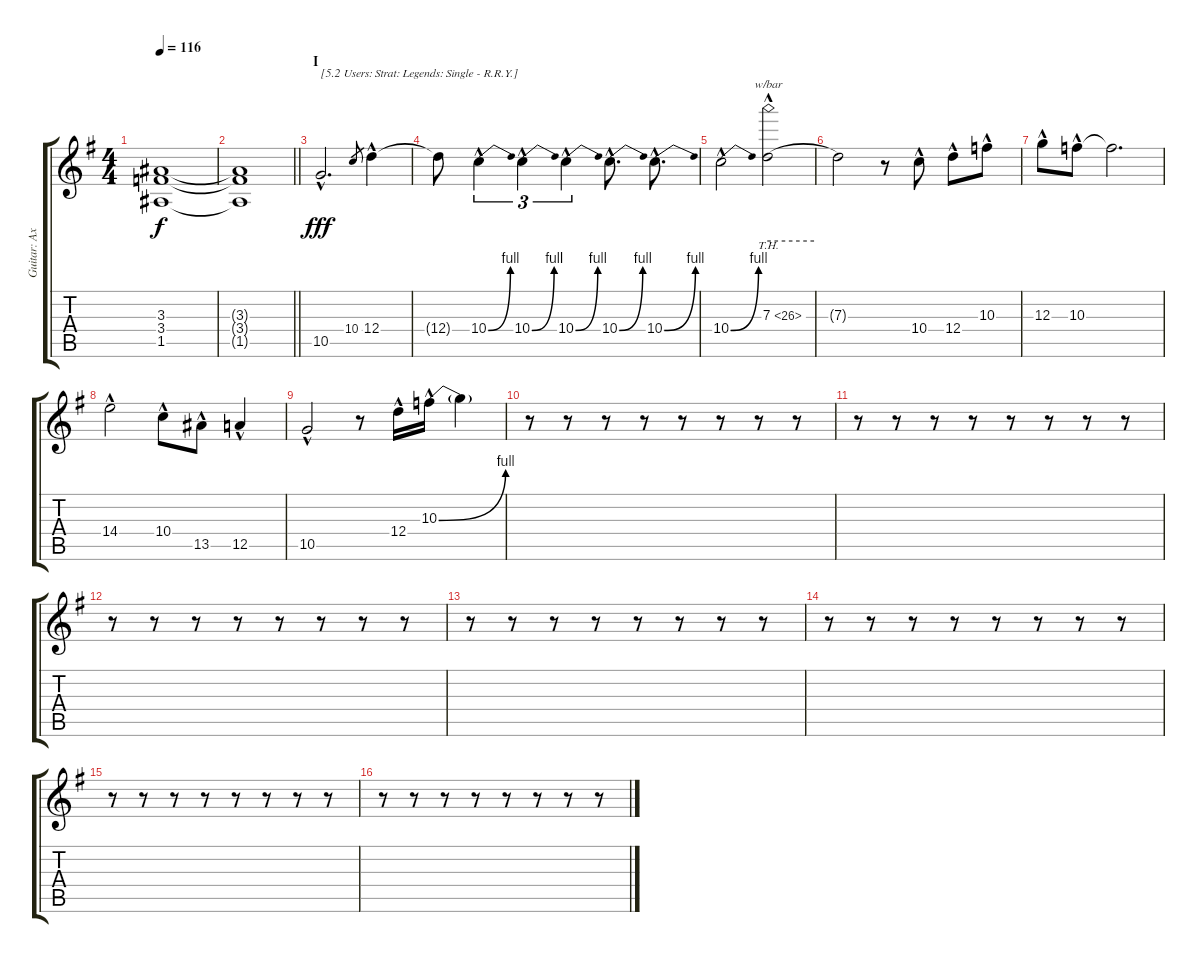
\track ("Guitar: Axel" "Guitar: Ax") {instrument overdrivenguitar}
\staff {score tabs}
\tuning (E4 B3 G3 D3 A2 E2) {hide}
\ts (4 4)
\tempo 116
\clef g2
\ks g
(3.3 3.4 1.5).1{dy f} |
\barLineRight lightlight
(3.3{t} 3.4{t} 1.5{t}).1 |
\section ("" "I")
10.5{hac}.2{d txt "[5.2 Users: Strat: Legends: Single - R.R.Y.]" dy fff volume 16 instrument overdrivenguitar} 10.4.8{gr} 12.4{hac}.4 |
12.4{t}.8 10.4{be (bend 0 0 60 4) hac}.4{tu (3 2)} 10.4{be (bend 0 0 60 4) hac}.4{tu (3 2)} 10.4{be (bend 0 0 60 4) hac}.4{tu (3 2)} 10.4{be (bend 0 0 60 4) hac}.8{d} 10.4{be (bend 0 0 60 4) hac}.8{d} |
10.4{be (bend 0 0 60 4) hac}.2 7.3{th 19 hac}.2{tbe (hold default 0 0 60 0)} |
7.3{t}.2 r.8 10.4{hac}.8 12.4{hac}.8 10.3{hac}.8 |
12.3{hac}.8 10.3{hac}.8 10.3{t}.2{d} |
14.4{hac}.2 10.4{hac}.8 13.5{hac}.8 12.5{hac}.4 |
10.5{hac}.2 r.8 12.4{hac}.16 10.3{be (bend 0 0 60 4) hac}.16 10.3{t}.4 |
r.8 r.8 r.8 r.8 r.8 r.8 r.8 r.8 |
r.8 r.8 r.8 r.8 r.8 r.8 r.8 r.8 |
r.8 r.8 r.8 r.8 r.8 r.8 r.8 r.8 |
r.8 r.8 r.8 r.8 r.8 r.8 r.8 r.8 |
r.8 r.8 r.8 r.8 r.8 r.8 r.8 r.8 |
r.8 r.8 r.8 r.8 r.8 r.8 r.8 r.8 |
r.8 r.8 r.8 r.8 r.8 r.8 r.8 r.8
